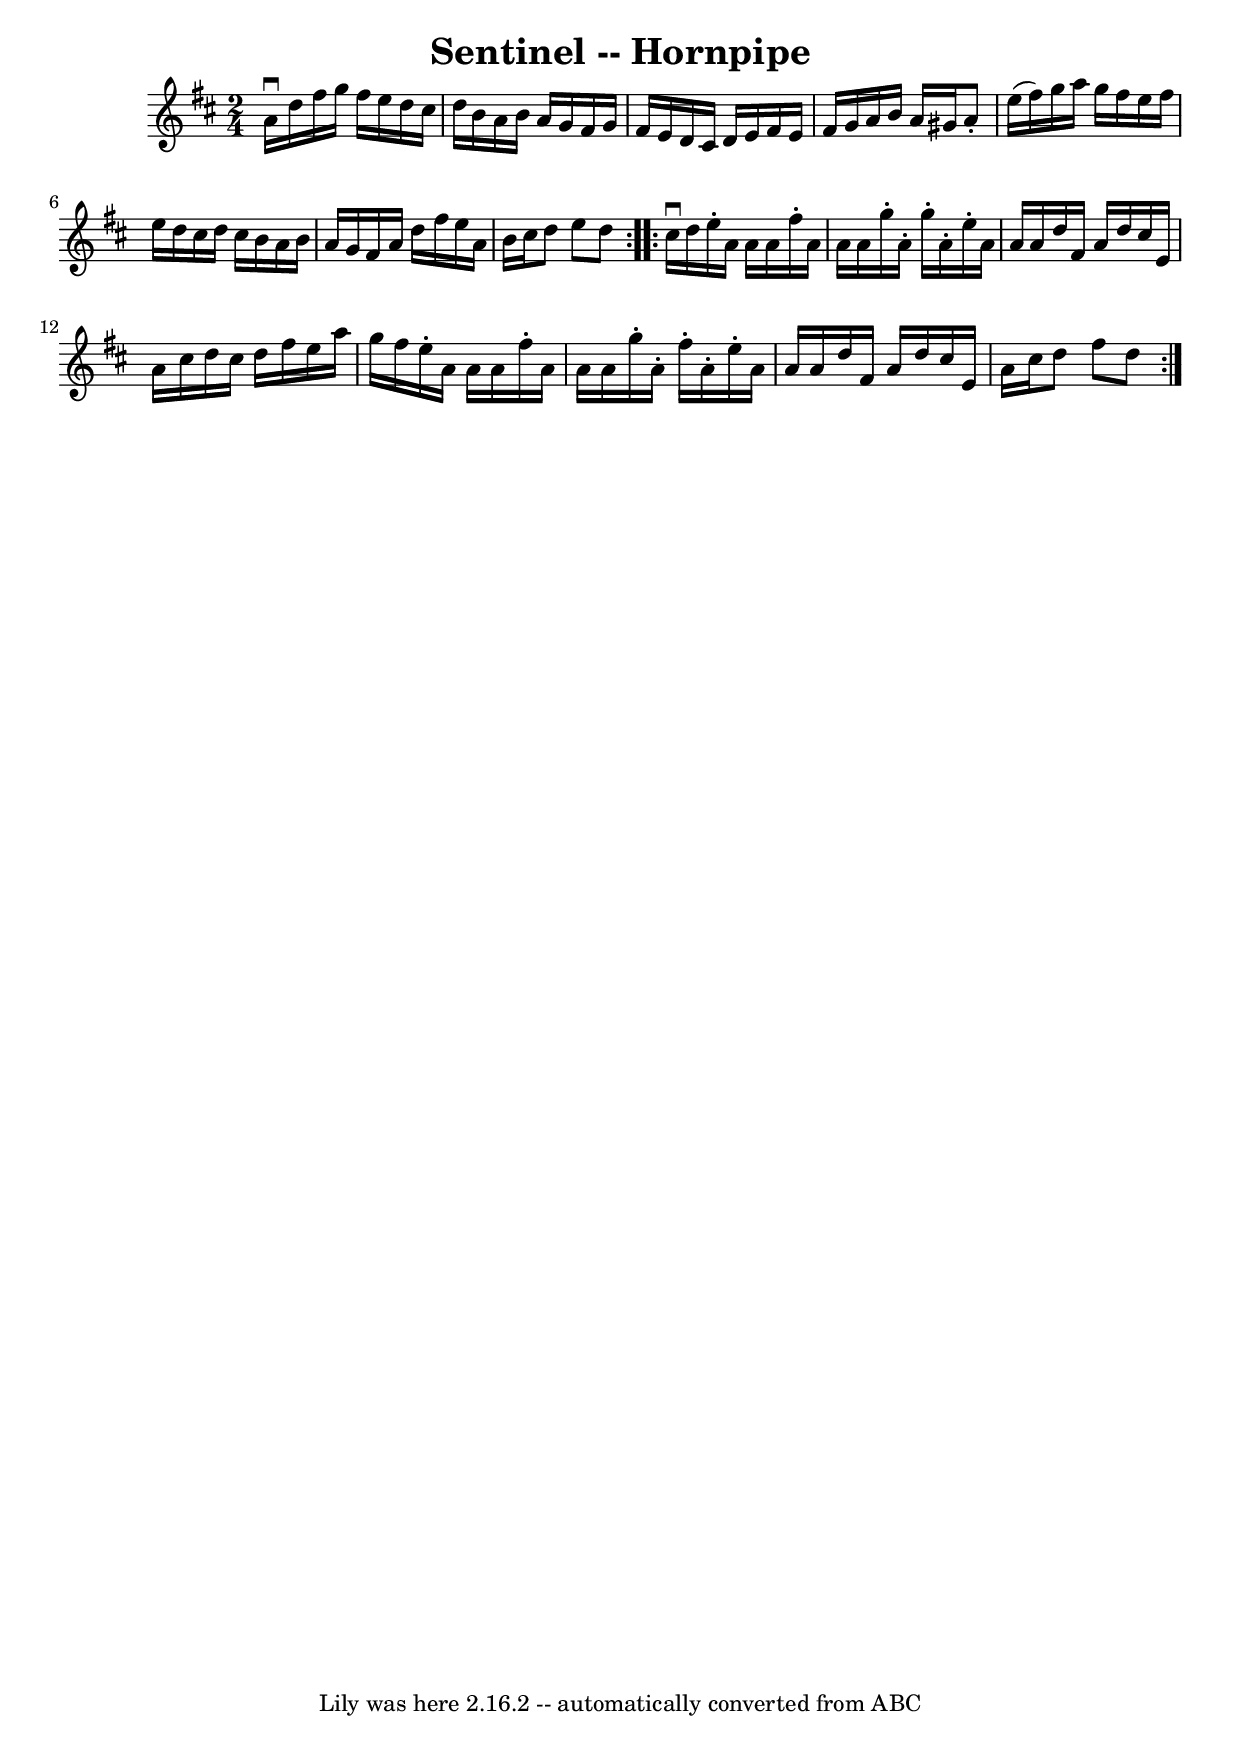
\version "2.16.2"
\include "Mammoth.ily"
\header {
  %% book = "Ryan's Mammoth Collection of Fiddle Tunes"
  crossRefNumber = "1"
  footnotes = ""
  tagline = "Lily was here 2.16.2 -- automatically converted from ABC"
  title = "Sentinel -- Hornpipe"

}
voicedefault =  {



  \repeat volta 2 {

    \time 2/4 
    \key d \major     a'16^\downbow d''16     |
    fis''16 g''16      fis''16 e''16 d''16 cis''16 d''16 b'16     |
    a'16         b'16 a'16 g'16 fis'16 g'16 fis'16 e'16     |
    d'16         cis'16 d'16 e'16 fis'16 e'16 fis'16 g'16     |
    a'16        b'16 a'16 gis'16 a'8-. e''16 (fis''16)    |
    g''16       a''16 g''16 fis''16 e''16 fis''16 e''16 d''16     |
         cis''16 d''16 cis''16 b'16 a'16 b'16 a'16 g'16     |
         fis'16 a'16 d''16 fis''16 e''16 a'16 b'16 cis''16      |
    d''8 e''8 d''8    
  }     
  \repeat volta 2 {
    cis''16^\downbow       d''16     |
    e''16-. a'16 a'16 a'16 fis''16-. a'16         a'16 a'16     |
    g''16-. a'16-. g''16-. a'16-. e''16-.        a'16 a'16 a'16     |
    d''16 fis'16 a'16 d''16 cis''16       e'16 a'16 cis''16     |
    d''16 cis''16 d''16 fis''16         e''16 a''16 g''16 fis''16     |
    e''16-. a'16 a'16         a'16 fis''16-. a'16 a'16 a'16     |
    g''16-. a'16-.        fis''16-. a'16-. e''16-. a'16 a'16 a'16     |
    d''16         fis'16 a'16 d''16 cis''16 e'16 a'16 cis''16     |
    
    d''8 fis''8 d''8    
  }   

}

\score{
  <<

    \context Staff="default"
    {
      \voicedefault 
      
    }

  >>
  \layout {
    
  }
  \midi {
  }

}
